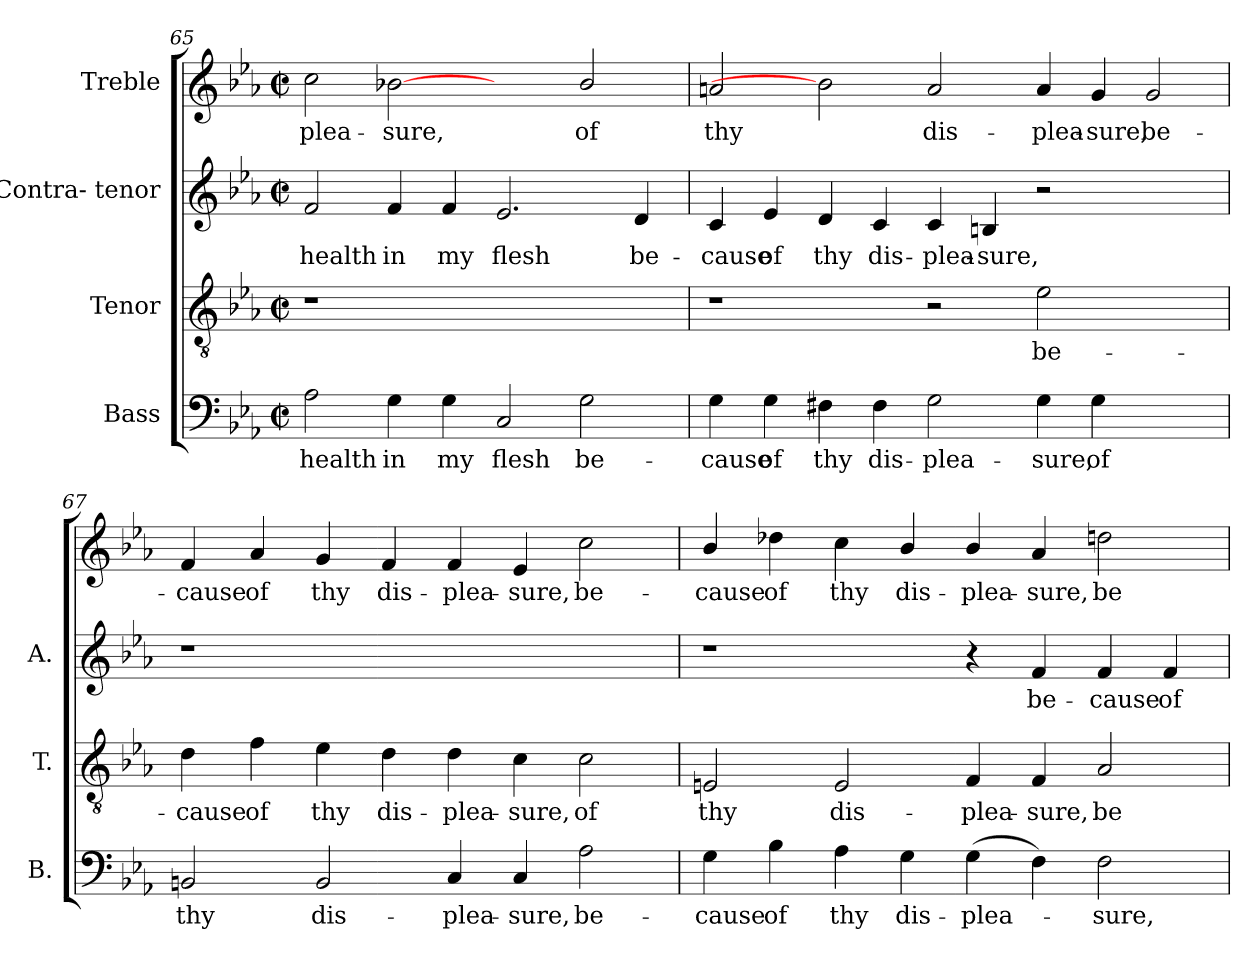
**kern	**text	**kern	**text	**kern	**text	**kern	**text
*part4	*part4	*part3	*part3	*part2	*part2	*part1	*part1
*staff4	*staff4	*staff3	*staff3	*staff2	*staff2	*staff1	*staff1
*I"Bass	*	*I"Tenor	*	*I"Contra- tenor	*	*I"Treble	*
*I'B.	*	*I'T.	*	*I'A.	*	*	*
*clefF4	*	*clefGv2	*	*clefG2	*	*clefG2	*
*	*	*ITrd7c12	*	*	*	*	*
*k[b-e-a-]	*	*k[b-e-a-]	*	*k[b-e-a-]	*	*k[b-e-a-]	*
*c:	*	*c:	*	*c:	*	*c:	*
*M2/2	*	*M2/2	*	*M2/2	*	*M2/2	*
*met(c|)	*	*met(c|)	*	*met(c|)	*	*met(c|)	*
=65	=65	=65	=65	=65	=65	=65	=65
!	!LO:LY:b:color=#000000	!LO:N:vis=1	!	!	!	!	!
!	!	!	!	!	!LO:LY:b:color=#000000	!	!
!	!	!	!	!	!	!	!LO:LY:b:color=#000000
2A-i\	health	1r	.	2fi/	health	2cci\	-plea-
!	!LO:LY:b:color=#000000	!	!	!	!	!	!
!	!	!	!	!	!LO:LY:b:color=#000000	!	!
!	!	!	!	!	!	!	!LO:LY:b:color=#000000
4Gi\	in	.	.	4fi/	in	[2b-Xi	-sure,
!	!LO:LY:b:color=#000000	!	!	!	!	!	!
!	!	!	!	!	!LO:LY:b:color=#000000	!	!
4Gi\	my	.	.	4fi/	my	.	.
!	!LO:LY:b:color=#000000	!	!	!	!	!	!
!	!	!	!	!	!LO:LY:b:color=#000000	!	!
2Ci/	flesh	1ryy	.	2.e-i/	flesh	2ryy	.
!	!LO:LY:b:color=#000000	!	!	!	!	!	!
!	!	!	!	!	!	!	!LO:LY:b:color=#000000
2Gi\	be-	.	.	.	.	2b-i/	of
!	!	!	!	!	!LO:LY:b:color=#000000	!	!
.	.	.	.	4di/	be-	.	.
!!LO:PB:g=z
=66	=66	=66	=66	=66	=66	=66	=66
!	!LO:LY:b:color=#000000	!	!	!	!	!	!
!	!	!	!	!	!LO:LY:b:color=#000000	!	!
!	!	!	!	!	!	!	!LO:LY:b:color=#000000
4Gi\	-cause	1r	.	4ci/	-cause	2ani/	thy
!	!LO:LY:b:color=#000000	!	!	!	!	!	!
!	!	!	!	!	!LO:LY:b:color=#000000	!	!
4Gi\	of	.	.	4e-i/	of	.	.
!	!LO:LY:b:color=#000000	!	!	!	!	!	!
!	!	!	!	!	!LO:LY:b:color=#000000	!	!
4F#Xi\	thy	.	.	4di/	thy	2b-i]	.
!	!LO:LY:b:color=#000000	!	!	!	!	!	!
!	!	!	!	!	!LO:LY:b:color=#000000	!	!
4F#i\	dis-	.	.	4ci/	dis-	.	.
!	!LO:LY:b:color=#000000	!	!	!	!	!	!
!	!	!	!	!	!LO:LY:b:color=#000000	!	!
!	!	!	!	!	!	!	!LO:LY:b:color=#000000
2Gi\	-plea-	2r	.	4ci/	-plea-	2ai/	dis-
!	!	!	!	!	!LO:LY:b:color=#000000	!	!
.	.	.	.	4Bni/	-sure,	.	.
!	!LO:LY:b:color=#000000	!	!	!	!	!	!
!	!	!	!LO:LY:b:color=#000000	!	!	!	!
!	!	!	!	!	!	!	!LO:LY:b:color=#000000
4Gi\	-sure,	2E-i\	be-	2r	.	4ai/	-plea-
!	!LO:LY:b:color=#000000	!	!	!	!	!	!
!	!	!	!	!	!	!	!LO:LY:b:color=#000000
4Gi\	of	.	.	.	.	4gi/	-sure,
!	!	!	!	!	!	!	!LO:LY:b:color=#000000
2ryy	.	2ryy	.	2ryy	.	2gi/	be-
=67	=67	=67	=67	=67	=67	=67	=67
!	!LO:LY:b:color=#000000	!	!	!	!	!	!
!	!	!	!LO:LY:b:color=#000000	!LO:N:vis=1	!	!	!
!	!	!	!	!	!	!	!LO:LY:b:color=#000000
2BBni/	thy	4Di\	-cause	1r	.	4fi/	-cause
!	!	!	!LO:LY:b:color=#000000	!	!	!	!
!	!	!	!	!	!	!	!LO:LY:b:color=#000000
.	.	4Fi\	of	.	.	4a-i/	of
!	!LO:LY:b:color=#000000	!	!	!	!	!	!
!	!	!	!LO:LY:b:color=#000000	!	!	!	!
!	!	!	!	!	!	!	!LO:LY:b:color=#000000
2BBi/	dis-	4E-i\	thy	.	.	4gi/	thy
!	!	!	!LO:LY:b:color=#000000	!	!	!	!
!	!	!	!	!	!	!	!LO:LY:b:color=#000000
.	.	4Di\	dis-	.	.	4fi/	dis-
!	!LO:LY:b:color=#000000	!	!	!	!	!	!
!	!	!	!LO:LY:b:color=#000000	!	!	!	!
!	!	!	!	!	!	!	!LO:LY:b:color=#000000
4Ci/	-plea-	4Di\	-plea-	1ryy	.	4fi/	-plea-
!	!LO:LY:b:color=#000000	!	!	!	!	!	!
!	!	!	!LO:LY:b:color=#000000	!	!	!	!
!	!	!	!	!	!	!	!LO:LY:b:color=#000000
4Ci/	-sure,	4Ci\	-sure,	.	.	4e-i/	-sure,
!	!LO:LY:b:color=#000000	!	!	!	!	!	!
!	!	!	!LO:LY:b:color=#000000	!	!	!	!
!	!	!	!	!	!	!	!LO:LY:b:color=#000000
2A-i\	be-	2Ci\	of	.	.	2cci\	be-
=68	=68	=68	=68	=68	=68	=68	=68
!	!LO:LY:b:color=#000000	!	!	!	!	!	!
!	!	!	!LO:LY:b:color=#000000	!	!	!	!
!	!	!	!	!	!	!	!LO:LY:b:color=#000000
4Gi\	-cause	2EEni/	thy	1r	.	4b-i/	-cause
!	!LO:LY:b:color=#000000	!	!	!	!	!	!
!	!	!	!	!	!	!	!LO:LY:b:color=#000000
4B-i\	of	.	.	.	.	4dd-Xi\	of
!	!LO:LY:b:color=#000000	!	!	!	!	!	!
!	!	!	!LO:LY:b:color=#000000	!	!	!	!
!	!	!	!	!	!	!	!LO:LY:b:color=#000000
4A-i\	thy	2EEi/	dis-	.	.	4cci\	thy
!	!LO:LY:b:color=#000000	!	!	!	!	!	!
!	!	!	!	!	!	!	!LO:LY:b:color=#000000
4Gi\	dis-	.	.	.	.	4b-i/	dis-
!	!LO:LY:b:color=#000000	!	!	!	!	!	!
!	!	!	!LO:LY:b:color=#000000	!	!	!	!
!	!	!	!	!	!	!	!LO:LY:b:color=#000000
(4Gi\	-plea-	4FFi/	-plea-	4r	.	4b-i/	-plea-
!	!	!	!LO:LY:b:color=#000000	!	!	!	!
!	!	!	!	!	!LO:LY:b:color=#000000	!	!
!	!	!	!	!	!	!	!LO:LY:b:color=#000000
4Fi\)	.	4FFi/	-sure,	4fi/	be-	4a-i/	-sure,
!	!LO:LY:b:color=#000000	!	!	!	!	!	!
!	!	!	!LO:LY:b:color=#000000	!	!	!	!
!	!	!	!	!	!LO:LY:b:color=#000000	!	!
!	!	!	!	!	!	!	!LO:LY:b:color=#000000
2Fi\	-sure,	2AA-i/	be-	4fi/	-cause	2ddni\	be-
!	!	!	!	!	!LO:LY:b:color=#000000	!	!
.	.	.	.	4fi/	of	.	.
=	=	=	=	=	=	=	=
*-	*-	*-	*-	*-	*-	*-	*-
